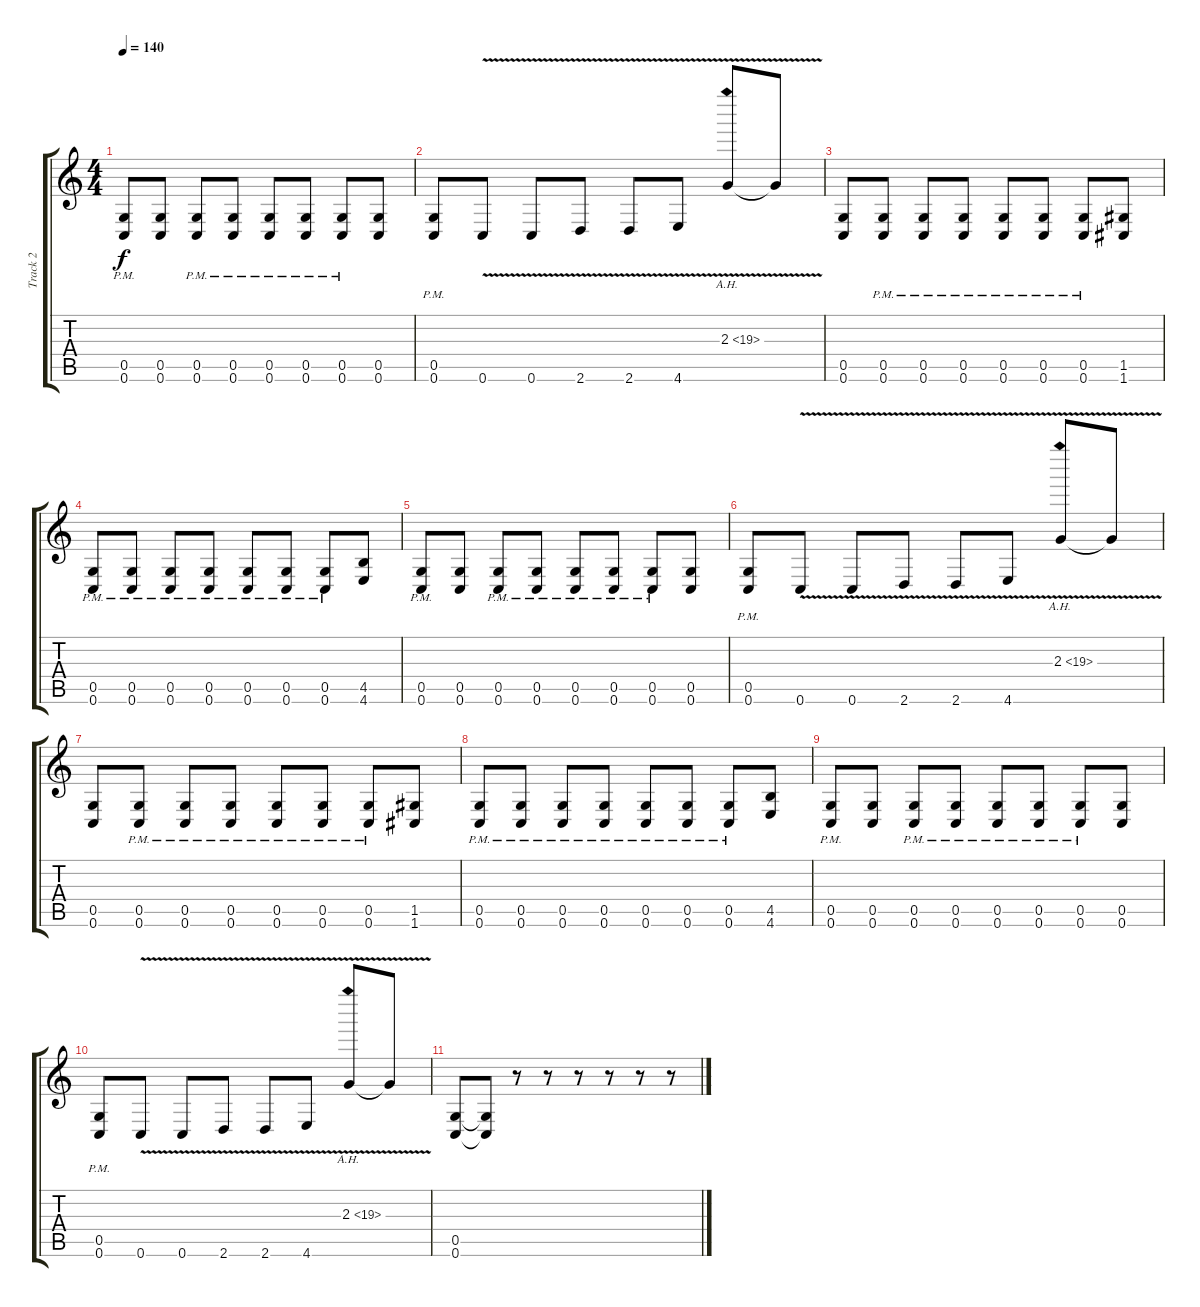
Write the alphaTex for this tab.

\track ("Track 2" "Track 2") {instrument distortionguitar}
\staff {score tabs}
\tuning (D4 A3 F3 C3 G2 C2) {hide}
\ts (4 4)
\tempo 140
\clef g2
\ks c
(0.5{pm} 0.6{pm}).8{dy f} (0.5 0.6).8 (0.5{pm} 0.6{pm}).8 (0.5{pm} 0.6{pm}).8 (0.5{pm} 0.6{pm}).8 (0.5{pm} 0.6{pm}).8 (0.5{pm} 0.6{pm}).8 (0.5 0.6).8 |
(0.5{pm} 0.6{pm}).8 0.6{v}.8 0.6{v}.8 2.6{v}.8 2.6{v}.8 4.6{v}.8 2.3{ah 17 v}.8 2.3{t}.8 |
(0.5 0.6).8 (0.5{pm} 0.6{pm}).8 (0.5{pm} 0.6{pm}).8 (0.5{pm} 0.6{pm}).8 (0.5{pm} 0.6{pm}).8 (0.5{pm} 0.6{pm}).8 (0.5{pm} 0.6{pm}).8 (1.5 1.6).8 |
(0.5{pm} 0.6{pm}).8 (0.5{pm} 0.6{pm}).8 (0.5{pm} 0.6{pm}).8 (0.5{pm} 0.6{pm}).8 (0.5{pm} 0.6{pm}).8 (0.5{pm} 0.6{pm}).8 (0.5{pm} 0.6{pm}).8 (4.5 4.6).8 |
(0.5{pm} 0.6{pm}).8 (0.5 0.6).8 (0.5{pm} 0.6{pm}).8 (0.5{pm} 0.6{pm}).8 (0.5{pm} 0.6{pm}).8 (0.5{pm} 0.6{pm}).8 (0.5{pm} 0.6{pm}).8 (0.5 0.6).8 |
(0.5{pm} 0.6{pm}).8 0.6{v}.8 0.6{v}.8 2.6{v}.8 2.6{v}.8 4.6{v}.8 2.3{ah 17 v}.8 2.3{t}.8 |
(0.5 0.6).8 (0.5{pm} 0.6{pm}).8 (0.5{pm} 0.6{pm}).8 (0.5{pm} 0.6{pm}).8 (0.5{pm} 0.6{pm}).8 (0.5{pm} 0.6{pm}).8 (0.5{pm} 0.6{pm}).8 (1.5 1.6).8 |
(0.5{pm} 0.6{pm}).8 (0.5{pm} 0.6{pm}).8 (0.5{pm} 0.6{pm}).8 (0.5{pm} 0.6{pm}).8 (0.5{pm} 0.6{pm}).8 (0.5{pm} 0.6{pm}).8 (0.5{pm} 0.6{pm}).8 (4.5 4.6).8 |
(0.5{pm} 0.6{pm}).8 (0.5 0.6).8 (0.5{pm} 0.6{pm}).8 (0.5{pm} 0.6{pm}).8 (0.5{pm} 0.6{pm}).8 (0.5{pm} 0.6{pm}).8 (0.5{pm} 0.6{pm}).8 (0.5 0.6).8 |
(0.5{pm} 0.6{pm}).8 0.6{v}.8 0.6{v}.8 2.6{v}.8 2.6{v}.8 4.6{v}.8 2.3{ah 17 v}.8 2.3{t}.8 |
(0.5 0.6).8 (0.5{t} 0.6{t}).8 r.8 r.8 r.8 r.8 r.8 r.8
